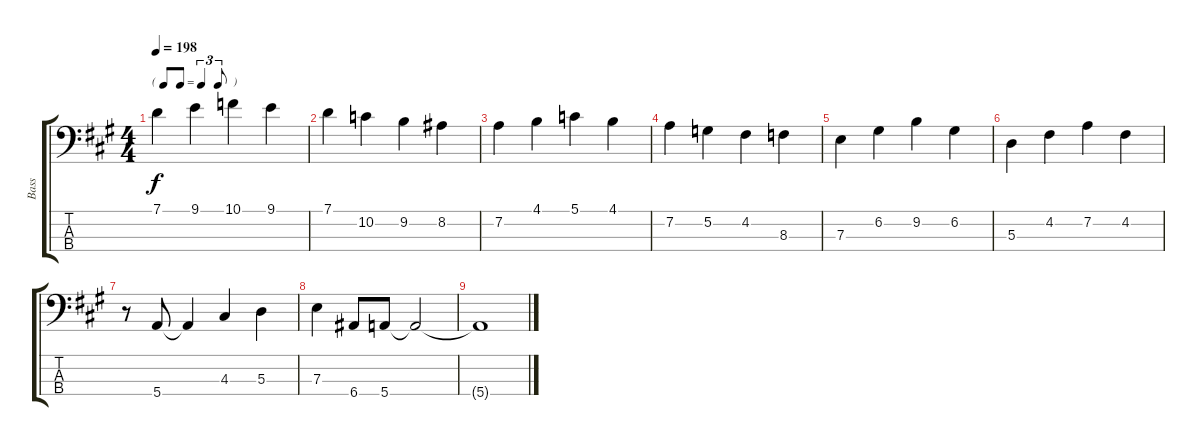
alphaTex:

\track ("Bass" "Bass") {instrument acousticbass}
\staff {score tabs}
\tuning (G2 D2 A1 E1) {hide}
\ts (4 4)
\tf triplet8th
\tempo 198
\clef f4
\ks a
7.1.4{dy f} 9.1.4 10.1.4 9.1.4 |
7.1.4 10.2.4 9.2.4 8.2.4 |
7.2.4 4.1.4 5.1.4 4.1.4 |
7.2.4 5.2.4 4.2.4 8.3.4 |
7.3.4 6.2.4 9.2.4 6.2.4 |
5.3.4 4.2.4 7.2.4 4.2.4 |
r.8 5.4.8 5.4{t}.4 4.3.4 5.3.4 |
7.3.4 6.4.8 5.4.8 5.4{t}.2 |
5.4{t}.1
